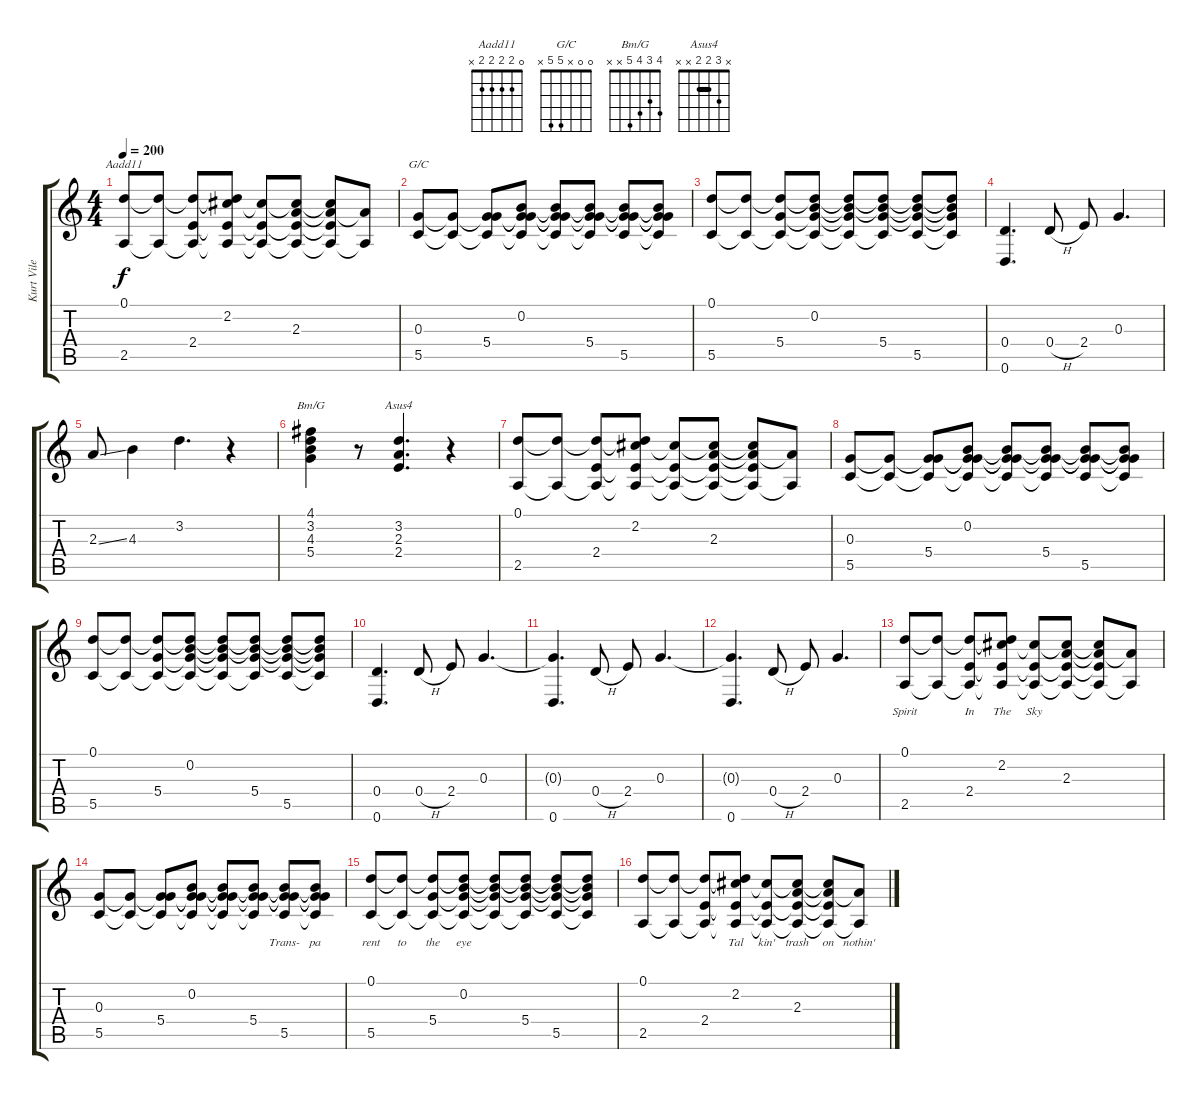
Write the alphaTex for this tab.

\track ("Kurt Vile - Guitar" "Kurt Vile ") {instrument acousticguitarsteel}
\staff {score tabs}
\tuning (D4 B3 G3 D3 G2 D2) {hide}
\chord ("Aadd11" 0 2 2 2 2 x)
\chord ("G/C" 0 0 x 5 5 x)
\chord ("Bm/G" 4 3 4 5 x x)
\chord ("Asus4" x 3 2 2 x x) {barre 2}
\ts (4 4)
\tempo 200
\clef g2
\ks c
(0.1 2.5).8{ch "Aadd11" dy f} (0.1{t} 2.5{t}).8 (0.1{t} 2.4 2.5{t}).8 (0.1{t} 2.2 2.4{t} 2.5{t}).8 (2.2{t} 2.4{t} 2.5{t}).8 (2.2{t} 2.3 2.4{t} 2.5{t}).8 (2.2{t} 2.3{t} 2.4{t} 2.5{t}).8 (2.3{t} 2.5{t}).8 |
(0.3 5.5).8{ch "G/C"} (0.3{t} 5.5{t}).8 (0.3{t} 5.4 5.5{t}).8 (0.2 0.3{t} 5.4{t} 5.5{t}).8 (0.2{t} 0.3{t} 5.4{t} 5.5{t}).8 (0.2{t} 0.3{t} 5.4 5.5{t}).8 (0.2{t} 0.3{t} 5.4{t} 5.5).8 (0.2{t} 0.3{t} 5.4{t} 5.5{t}).8 |
(0.1 5.5).8 (0.1{t} 5.5{t}).8 (0.1{t} 5.4 5.5{t}).8 (0.1{t} 0.2 5.4{t} 5.5{t}).8 (0.1{t} 0.2{t} 5.4{t} 5.5{t}).8 (0.1{t} 0.2{t} 5.4 5.5{t}).8 (0.1{t} 0.2{t} 5.4{t} 5.5).8 (0.1{t} 0.2{t} 5.4{t} 5.5{t}).8 |
(0.4 0.6).4{d} 0.4{h}.8 2.4.8 0.3.4{d} |
2.3{ss}.8 4.3.4 3.2.4{d} r.4 |
(4.1 3.2 4.3 5.4).4{ch "Bm/G"} r.8 (3.2 2.3 2.4).4{d ch "Asus4"} r.4 |
(0.1 2.5).8 (0.1{t} 2.5{t}).8 (0.1{t} 2.4 2.5{t}).8 (0.1{t} 2.2 2.4{t} 2.5{t}).8 (2.2{t} 2.4{t} 2.5{t}).8 (2.2{t} 2.3 2.4{t} 2.5{t}).8 (2.2{t} 2.3{t} 2.4{t} 2.5{t}).8 (2.3{t} 2.5{t}).8 |
(0.3 5.5).8 (0.3{t} 5.5{t}).8 (0.3{t} 5.4 5.5{t}).8 (0.2 0.3{t} 5.4{t} 5.5{t}).8 (0.2{t} 0.3{t} 5.4{t} 5.5{t}).8 (0.2{t} 0.3{t} 5.4 5.5{t}).8 (0.2{t} 0.3{t} 5.4{t} 5.5).8 (0.2{t} 0.3{t} 5.4{t} 5.5{t}).8 |
(0.1 5.5).8 (0.1{t} 5.5{t}).8 (0.1{t} 5.4 5.5{t}).8 (0.1{t} 0.2 5.4{t} 5.5{t}).8 (0.1{t} 0.2{t} 5.4{t} 5.5{t}).8 (0.1{t} 0.2{t} 5.4 5.5{t}).8 (0.1{t} 0.2{t} 5.4{t} 5.5).8 (0.1{t} 0.2{t} 5.4{t} 5.5{t}).8 |
(0.4 0.6).4{d} 0.4{h}.8 2.4.8 0.3.4{d} |
(0.3{t} 0.6).4{d} 0.4{h}.8 2.4.8 0.3.4{d} |
(0.3{t} 0.6).4{d} 0.4{h}.8 2.4.8 0.3.4{d} |
(0.1 2.5).8{lyrics (0 "Spirit") lyrics (1 "") lyrics (2 "") lyrics (3 "") lyrics (4 "")} (0.1{t} 2.5{t}).8{lyrics (0 "") lyrics (1 "") lyrics (2 "") lyrics (3 "") lyrics (4 "")} (0.1{t} 2.4 2.5{t}).8{lyrics (0 "In") lyrics (1 "") lyrics (2 "") lyrics (3 "") lyrics (4 "")} (0.1{t} 2.2 2.4{t} 2.5{t}).8{lyrics (0 "The") lyrics (1 "") lyrics (2 "") lyrics (3 "") lyrics (4 "")} (2.2{t} 2.4{t} 2.5{t}).8{lyrics (0 "Sky") lyrics (1 "") lyrics (2 "") lyrics (3 "") lyrics (4 "")} (2.2{t} 2.3 2.4{t} 2.5{t}).8{lyrics (0 "") lyrics (1 "") lyrics (2 "") lyrics (3 "") lyrics (4 "")} (2.2{t} 2.3{t} 2.4{t} 2.5{t}).8{lyrics (0 "") lyrics (1 "") lyrics (2 "") lyrics (3 "") lyrics (4 "")} (2.3{t} 2.5{t}).8{lyrics (0 "") lyrics (1 "") lyrics (2 "") lyrics (3 "") lyrics (4 "")} |
(0.3 5.5).8{lyrics (0 "") lyrics (1 "") lyrics (2 "") lyrics (3 "") lyrics (4 "")} (0.3{t} 5.5{t}).8{lyrics (0 "") lyrics (1 "") lyrics (2 "") lyrics (3 "") lyrics (4 "")} (0.3{t} 5.4 5.5{t}).8{lyrics (0 "") lyrics (1 "") lyrics (2 "") lyrics (3 "") lyrics (4 "")} (0.2 0.3{t} 5.4{t} 5.5{t}).8{lyrics (0 "") lyrics (1 "") lyrics (2 "") lyrics (3 "") lyrics (4 "")} (0.2{t} 0.3{t} 5.4{t} 5.5{t}).8{lyrics (0 "") lyrics (1 "") lyrics (2 "") lyrics (3 "") lyrics (4 "")} (0.2{t} 0.3{t} 5.4 5.5{t}).8{lyrics (0 "") lyrics (1 "") lyrics (2 "") lyrics (3 "") lyrics (4 "")} (0.2{t} 0.3{t} 5.4{t} 5.5).8{lyrics (0 "Trans-") lyrics (1 "") lyrics (2 "") lyrics (3 "") lyrics (4 "")} (0.2{t} 0.3{t} 5.4{t} 5.5{t}).8{lyrics (0 "pa") lyrics (1 "") lyrics (2 "") lyrics (3 "") lyrics (4 "")} |
(0.1 5.5).8{lyrics (0 "rent") lyrics (1 "") lyrics (2 "") lyrics (3 "") lyrics (4 "")} (0.1{t} 5.5{t}).8{lyrics (0 "to") lyrics (1 "") lyrics (2 "") lyrics (3 "") lyrics (4 "")} (0.1{t} 5.4 5.5{t}).8{lyrics (0 "the") lyrics (1 "") lyrics (2 "") lyrics (3 "") lyrics (4 "")} (0.1{t} 0.2 5.4{t} 5.5{t}).8{lyrics (0 "eye") lyrics (1 "") lyrics (2 "") lyrics (3 "") lyrics (4 "")} (0.1{t} 0.2{t} 5.4{t} 5.5{t}).8{lyrics (0 "") lyrics (1 "") lyrics (2 "") lyrics (3 "") lyrics (4 "")} (0.1{t} 0.2{t} 5.4 5.5{t}).8{lyrics (0 "") lyrics (1 "") lyrics (2 "") lyrics (3 "") lyrics (4 "")} (0.1{t} 0.2{t} 5.4{t} 5.5).8{lyrics (0 "") lyrics (1 "") lyrics (2 "") lyrics (3 "") lyrics (4 "")} (0.1{t} 0.2{t} 5.4{t} 5.5{t}).8{lyrics (0 "") lyrics (1 "") lyrics (2 "") lyrics (3 "") lyrics (4 "")} |
(0.1 2.5).8{lyrics (0 "") lyrics (1 "") lyrics (2 "") lyrics (3 "") lyrics (4 "")} (0.1{t} 2.5{t}).8{lyrics (0 "") lyrics (1 "") lyrics (2 "") lyrics (3 "") lyrics (4 "")} (0.1{t} 2.4 2.5{t}).8{lyrics (0 "") lyrics (1 "") lyrics (2 "") lyrics (3 "") lyrics (4 "")} (0.1{t} 2.2 2.4{t} 2.5{t}).8{lyrics (0 "Tal") lyrics (1 "") lyrics (2 "") lyrics (3 "") lyrics (4 "")} (2.2{t} 2.4{t} 2.5{t}).8{lyrics (0 "kin'") lyrics (1 "") lyrics (2 "") lyrics (3 "") lyrics (4 "")} (2.2{t} 2.3 2.4{t} 2.5{t}).8{lyrics (0 "trash") lyrics (1 "") lyrics (2 "") lyrics (3 "") lyrics (4 "")} (2.2{t} 2.3{t} 2.4{t} 2.5{t}).8{lyrics (0 "on") lyrics (1 "") lyrics (2 "") lyrics (3 "") lyrics (4 "")} (2.3{t} 2.5{t}).8{lyrics (0 "nothin'") lyrics (1 "") lyrics (2 "") lyrics (3 "") lyrics (4 "")}
